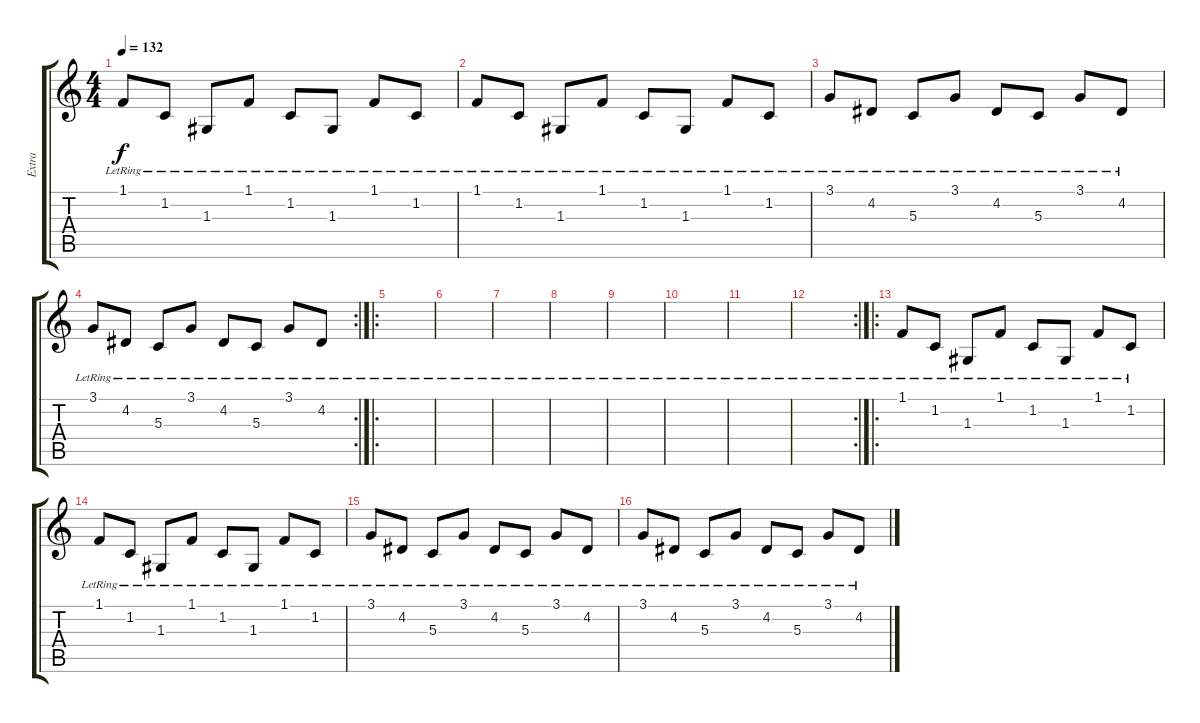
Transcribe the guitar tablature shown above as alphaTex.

\track ("Extra" "Extra") {instrument brightacousticpiano}
\staff {score tabs}
\tuning (E4 B3 G3 D3 A2 E2) {hide}
\ts (4 4)
\tempo 132
\clef g2
\ks c
1.1{lr}.8{dy f} 1.2{lr}.8 1.3{lr}.8 1.1{lr}.8 1.2{lr}.8 1.3{lr}.8 1.1{lr}.8 1.2{lr}.8 |
1.1{lr}.8 1.2{lr}.8 1.3{lr}.8 1.1{lr}.8 1.2{lr}.8 1.3{lr}.8 1.1{lr}.8 1.2{lr}.8 |
3.1{lr}.8 4.2{lr}.8 5.3{lr}.8 3.1{lr}.8 4.2{lr}.8 5.3{lr}.8 3.1{lr}.8 4.2{lr}.8 |
\rc 2
3.1{lr}.8 4.2{lr}.8 5.3{lr}.8 3.1{lr}.8 4.2{lr}.8 5.3{lr}.8 3.1{lr}.8 4.2{lr}.8 |
\ro
|
|
|
|
|
|
|
\rc 2
|
\ro
1.1{lr}.8 1.2{lr}.8 1.3{lr}.8 1.1{lr}.8 1.2{lr}.8 1.3{lr}.8 1.1{lr}.8 1.2{lr}.8 |
1.1{lr}.8 1.2{lr}.8 1.3{lr}.8 1.1{lr}.8 1.2{lr}.8 1.3{lr}.8 1.1{lr}.8 1.2{lr}.8 |
3.1{lr}.8 4.2{lr}.8 5.3{lr}.8 3.1{lr}.8 4.2{lr}.8 5.3{lr}.8 3.1{lr}.8 4.2{lr}.8 |
3.1{lr}.8 4.2{lr}.8 5.3{lr}.8 3.1{lr}.8 4.2{lr}.8 5.3{lr}.8 3.1{lr}.8 4.2{lr}.8
